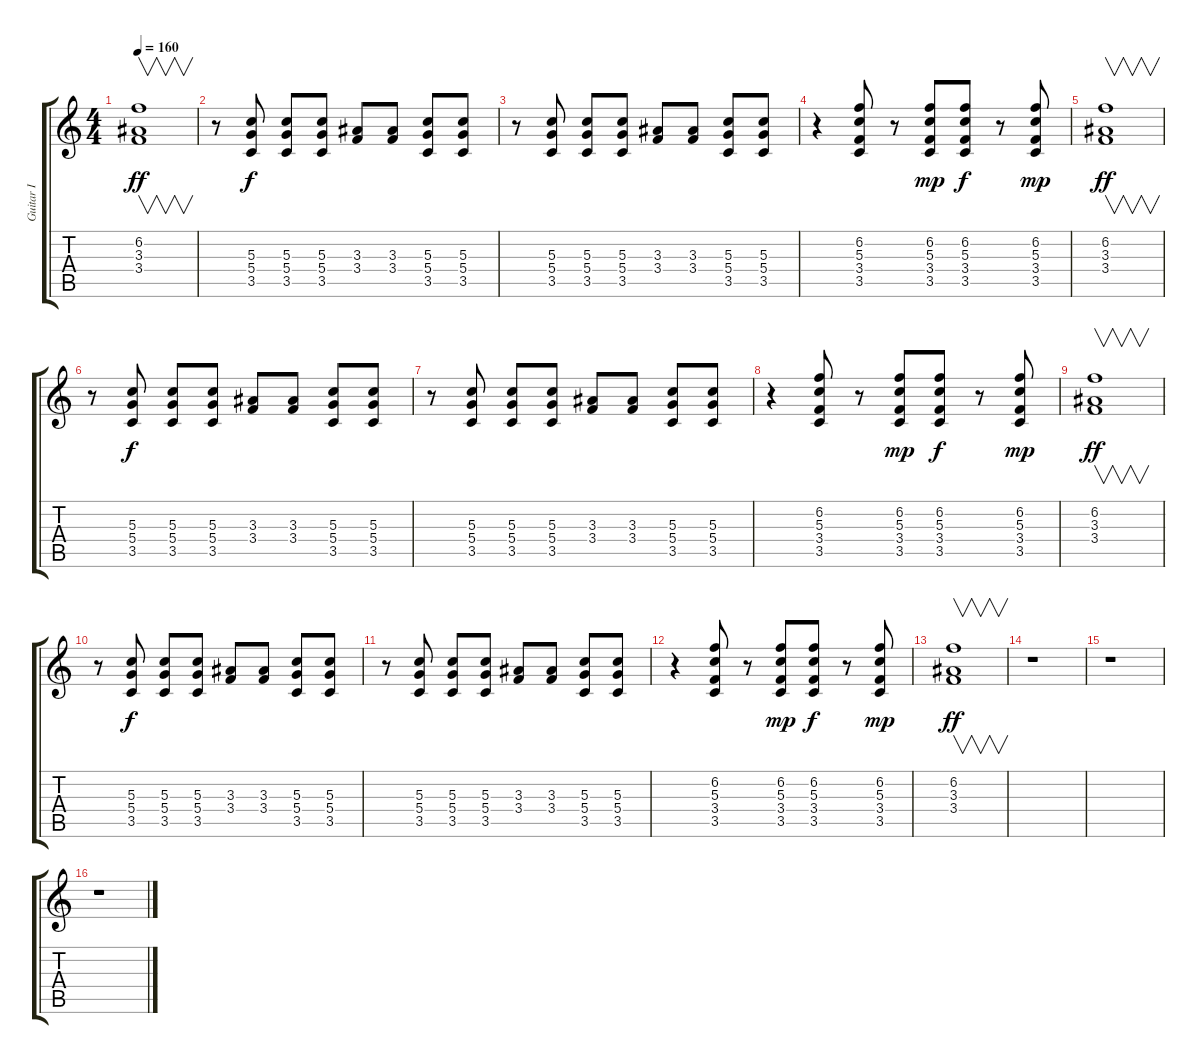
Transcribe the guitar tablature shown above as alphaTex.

\track ("Guitar I" "Guitar I") {instrument overdrivenguitar}
\staff {score tabs}
\tuning (E4 B3 G3 D3 A2 E2) {hide}
\ts (4 4)
\tempo 160
\clef g2
\ks c
(6.2 3.3 3.4).1{v dy ff} |
r.8 (5.3 5.4 3.5).8{dy f} (5.3 5.4 3.5).8 (5.3 5.4 3.5).8 (3.3 3.4).8 (3.3 3.4).8 (5.3 5.4 3.5).8 (5.3 5.4 3.5).8 |
r.8 (5.3 5.4 3.5).8 (5.3 5.4 3.5).8 (5.3 5.4 3.5).8 (3.3 3.4).8 (3.3 3.4).8 (5.3 5.4 3.5).8 (5.3 5.4 3.5).8 |
r.4 (6.2 5.3 3.4 3.5).8 r.8 (6.2 5.3 3.4 3.5).8{dy mp} (6.2 5.3 3.4 3.5).8{dy f} r.8 (6.2 5.3 3.4 3.5).8{dy mp} |
(6.2 3.3 3.4).1{v dy ff} |
r.8 (5.3 5.4 3.5).8{dy f} (5.3 5.4 3.5).8 (5.3 5.4 3.5).8 (3.3 3.4).8 (3.3 3.4).8 (5.3 5.4 3.5).8 (5.3 5.4 3.5).8 |
r.8 (5.3 5.4 3.5).8 (5.3 5.4 3.5).8 (5.3 5.4 3.5).8 (3.3 3.4).8 (3.3 3.4).8 (5.3 5.4 3.5).8 (5.3 5.4 3.5).8 |
r.4 (6.2 5.3 3.4 3.5).8 r.8 (6.2 5.3 3.4 3.5).8{dy mp} (6.2 5.3 3.4 3.5).8{dy f} r.8 (6.2 5.3 3.4 3.5).8{dy mp} |
(6.2 3.3 3.4).1{v dy ff} |
r.8 (5.3 5.4 3.5).8{dy f} (5.3 5.4 3.5).8 (5.3 5.4 3.5).8 (3.3 3.4).8 (3.3 3.4).8 (5.3 5.4 3.5).8 (5.3 5.4 3.5).8 |
r.8 (5.3 5.4 3.5).8 (5.3 5.4 3.5).8 (5.3 5.4 3.5).8 (3.3 3.4).8 (3.3 3.4).8 (5.3 5.4 3.5).8 (5.3 5.4 3.5).8 |
r.4 (6.2 5.3 3.4 3.5).8 r.8 (6.2 5.3 3.4 3.5).8{dy mp} (6.2 5.3 3.4 3.5).8{dy f} r.8 (6.2 5.3 3.4 3.5).8{dy mp} |
(6.2 3.3 3.4).1{v dy ff} |
r.1 |
r.1 |
r.1
